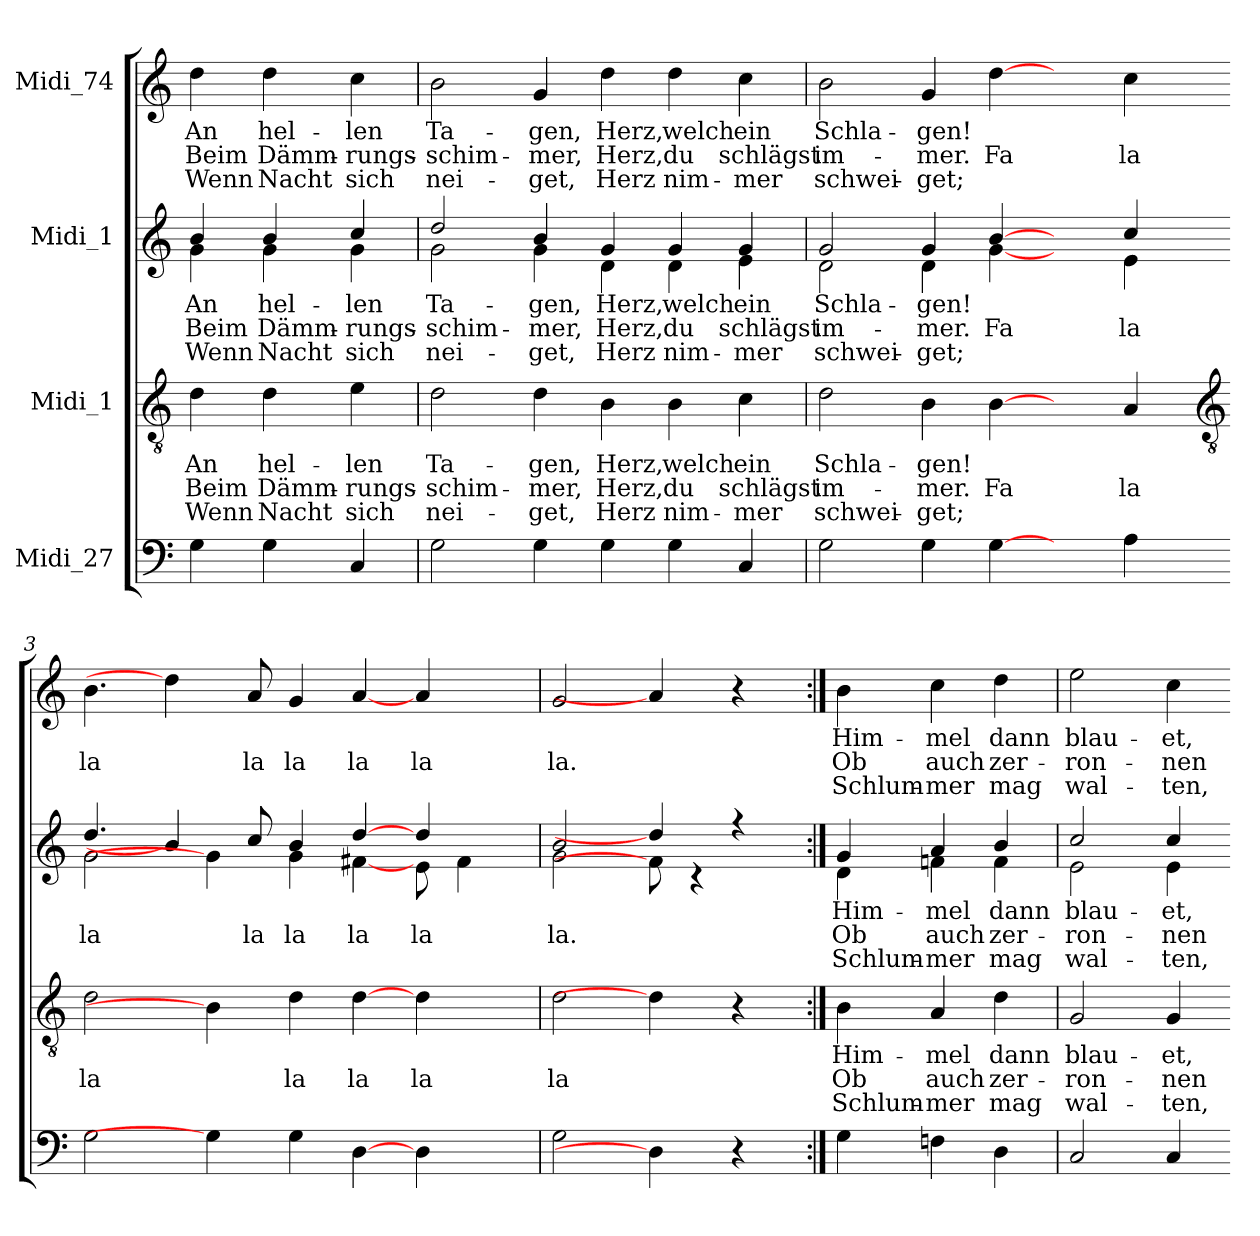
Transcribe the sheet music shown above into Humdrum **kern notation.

**kern	**kern	**text	**text	**text	**kern	**text	**text	**text	**kern	**text	**text	**text
*part4	*part3	*part3	*part3	*part3	*part2	*part2	*part2	*part2	*part1	*part1	*part1	*part1
*staff4	*staff3	*staff3	*staff3	*staff3	*staff2	*staff2	*staff2	*staff2	*staff1	*staff1	*staff1	*staff1
*I"Midi_27	*I"Midi_1	*	*	*	*I"Midi_1	*	*	*	*I"Midi_74	*	*	*
*clefF4	*clefGv2	*	*	*	*clefG2	*	*	*	*clefG2	*	*	*
*k[]	*k[]	*	*	*	*k[]	*	*	*	*k[]	*	*	*
*C:	*C:	*	*	*	*C:	*	*	*	*C:	*	*	*
=	=	=	=	=	=	=	=	=	=	=	=	=
!	!	!LO:LY:b	!LO:LY:b	!LO:LY:b	!	!LO:LY:b	!LO:LY:b	!LO:LY:b	!	!LO:LY:b	!LO:LY:b	!LO:LY:b
*	*	*	*	*	*^	*	*	*	*	*	*	*
4G	4d	An	Beim	Wenn	4b/	4g\	An	Beim	Wenn	4dd	An	Beim	Wenn
!	!	!LO:LY:b	!LO:LY:b	!LO:LY:b	!	!	!LO:LY:b	!LO:LY:b	!LO:LY:b	!	!LO:LY:b	!LO:LY:b	!LO:LY:b
4G	4d	hel-	-Dämm-	-Nacht	4b/	4g\	hel-	-Dämm-	-Nacht	4dd	hel-	-Dämm-	-Nacht
!	!	!LO:LY:b	!LO:LY:b	!LO:LY:b	!	!	!LO:LY:b	!LO:LY:b	!LO:LY:b	!	!LO:LY:b	!LO:LY:b	!LO:LY:b
4C	4e	len	rungs-	-sich	4cc/	4g\	len	rungs-	-sich	4cc	len	rungs-	-sich
=1	=1	=1	=1	=1	=1	=1	=1	=1	=1	=1	=1	=1	=1
!	!	!LO:LY:b	!LO:LY:b	!LO:LY:b	!	!	!LO:LY:b	!LO:LY:b	!LO:LY:b	!	!LO:LY:b	!LO:LY:b	!LO:LY:b
2G	2d	Ta-	-schim-	-nei-	2dd/	2g\	Ta-	-schim-	-nei-	2b	Ta-	-schim-	-nei-
!	!	!LO:LY:b	!LO:LY:b	!LO:LY:b	!	!	!LO:LY:b	!LO:LY:b	!LO:LY:b	!	!LO:LY:b	!LO:LY:b	!LO:LY:b
4G	4d	-gen,	mer,	get,	4b/	4g\	-gen,	mer,	get,	4g	-gen,	mer,	get,
!	!	!LO:LY:b	!LO:LY:b	!LO:LY:b	!	!	!LO:LY:b	!LO:LY:b	!LO:LY:b	!	!LO:LY:b	!LO:LY:b	!LO:LY:b
4G	4B	Herz,	Herz,	Herz	4g/	4d	Herz,	Herz,	Herz	4dd	Herz,	Herz,	Herz
!	!	!LO:LY:b	!LO:LY:b	!LO:LY:b	!	!	!LO:LY:b	!LO:LY:b	!LO:LY:b	!	!LO:LY:b	!LO:LY:b	!LO:LY:b
4G	4B	welch	du	nim-	4g/	4d	welch	du	nim-	4dd	welch	du	nim-
!	!	!LO:LY:b	!LO:LY:b	!LO:LY:b	!	!	!LO:LY:b	!LO:LY:b	!LO:LY:b	!	!LO:LY:b	!LO:LY:b	!LO:LY:b
4C	4c	-ein	schlägst	mer	4g/	4e	-ein	schlägst	mer	4cc	-ein	schlägst	mer
=2	=2	=2	=2	=2	=2	=2	=2	=2	=2	=2	=2	=2	=2
!	!	!LO:LY:b	!LO:LY:b	!LO:LY:b	!	!	!LO:LY:b	!LO:LY:b	!LO:LY:b	!	!LO:LY:b	!LO:LY:b	!LO:LY:b
2G	2d	Schla-	-im-	-schwei-	2g/	2d	Schla-	-im-	-schwei-	2b	Schla-	-im-	-schwei-
!	!	!LO:LY:b	!LO:LY:b	!LO:LY:b	!	!	!LO:LY:b	!LO:LY:b	!LO:LY:b	!	!LO:LY:b	!LO:LY:b	!LO:LY:b
4G	4B	-gen!	mer.	get;	4g/	4d	-gen!	mer.	get;	4g	-gen!	mer.	get;
!	!	!	!LO:LY:b	!	!	!	!	!LO:LY:b	!	!	!	!LO:LY:b	!
[4G	[4B	.	Fa	.	[4b/	[4g\	.	Fa	.	[4dd	.	Fa	.
4ryy	4ryy	.	.	.	4ryy	4ryy	.	.	.	4ryy	.	.	.
!	!	!	!LO:LY:b	!	!	!	!	!LO:LY:b	!	!	!	!LO:LY:b	!
4A	4A	.	la	.	4cc/	4e\	.	la	.	4cc	.	la	.
!!LO:LB:g=z
=3-	=3-	=3-	=3-	=3-	=3-	=3-	=3-	=3-	=3-	=3-	=3-	=3-	=3-
*	*clefGv2	*	*	*	*	*	*	*	*	*	*	*	*
!	!	!	!LO:LY:b	!	!	!	!	!LO:LY:b	!	!	!	!LO:LY:b	!
2G	2d	.	la	.	4.dd/	2g\	.	la	.	4.b	.	la	.
.	.	.	.	.	4b/]	.	.	.	.	4dd]	.	.	.
4G]	4B]	.	.	.	.	4g\]	.	.	.	.	.	.	.
!	!	!	!	!	!	!	!	!LO:LY:b	!	!	!	!LO:LY:b	!
.	.	.	.	.	8cc/	.	.	la	.	8a	.	la	.
!	!	!	!LO:LY:b	!	!	!	!	!LO:LY:b	!	!	!	!LO:LY:b	!
4G	4d	.	la	.	4b/	4g\	.	la	.	4g	.	la	.
!	!	!	!LO:LY:b	!	!	!	!	!LO:LY:b	!	!	!	!LO:LY:b	!
[4D	[4d	.	la	.	[4dd/	[4f#X\	.	la	.	[4a	.	la	.
!	!	!	!LO:LY:b	!	!	!	!	!LO:LY:b	!	!	!	!LO:LY:b	!
4D	4d	.	la	.	4dd/	8e\	.	la	.	4a	.	la	.
.	.	.	.	.	.	4f#\	.	.	.	.	.	.	.
8ryy	8ryy	.	.	.	8ryy	.	.	.	.	8ryy	.	.	.
=4	=4	=4	=4	=4	=4	=4	=4	=4	=4	=4	=4	=4	=4
!	!	!	!LO:LY:b	!	!	!	!	!LO:LY:b	!	!	!	!LO:LY:b	!
2G	2d	.	la	.	2b/	2g\	.	la.	.	2g	.	la.	.
4D]	4d]	.	.	.	4dd/]	8f#\]	.	.	.	4a]	.	.	.
.	.	.	.	.	.	4r	.	.	.	.	.	.	.
4r	4r	.	.	.	4r	.	.	.	.	4r	.	.	.
.	.	.	.	.	.	8ryy	.	.	.	.	.	.	.
=5:|!	=5:|!	=5:|!	=5:|!	=5:|!	=5:|!	=5:|!	=5:|!	=5:|!	=5:|!	=5:|!	=5:|!	=5:|!	=5:|!
!	!	!LO:LY:b	!LO:LY:b	!LO:LY:b	!	!	!LO:LY:b	!LO:LY:b	!LO:LY:b	!	!LO:LY:b	!LO:LY:b	!LO:LY:b
4G	4B	Him-	-Ob	Schlum-	4g/	4d	Him-	-Ob	Schlum-	4b	Him-	-Ob	Schlum-
!	!	!LO:LY:b	!LO:LY:b	!LO:LY:b	!	!	!LO:LY:b	!LO:LY:b	!LO:LY:b	!	!LO:LY:b	!LO:LY:b	!LO:LY:b
4Fn	4A	-mel	auch	mer	4a/	4fn\	-mel	auch	mer	4cc	-mel	auch	mer
!	!	!LO:LY:b	!LO:LY:b	!LO:LY:b	!	!	!LO:LY:b	!LO:LY:b	!LO:LY:b	!	!LO:LY:b	!LO:LY:b	!LO:LY:b
4D	4d	dann	zer-	-mag	4b/	4f\	dann	zer-	-mag	4dd	dann	zer-	-mag
=6	=6	=6	=6	=6	=6	=6	=6	=6	=6	=6	=6	=6	=6
!	!	!LO:LY:b	!LO:LY:b	!LO:LY:b	!	!	!LO:LY:b	!LO:LY:b	!LO:LY:b	!	!LO:LY:b	!LO:LY:b	!LO:LY:b
2C	2G	blau-	-ron-	-wal-	2cc/	2e	blau-	-ron-	-wal-	2ee	blau-	-ron-	-wal-
!	!	!LO:LY:b	!LO:LY:b	!LO:LY:b	!	!	!LO:LY:b	!LO:LY:b	!LO:LY:b	!	!LO:LY:b	!LO:LY:b	!LO:LY:b
4C	4G	-et,	nen	ten,	4cc/	4e	-et,	nen	ten,	4cc	-et,	nen	ten,
*	*	*	*	*	*v	*v	*	*	*	*	*	*	*
=-	=-	=-	=-	=-	=-	=-	=-	=-	=-	=-	=-	=-
*-	*-	*-	*-	*-	*-	*-	*-	*-	*-	*-	*-	*-
